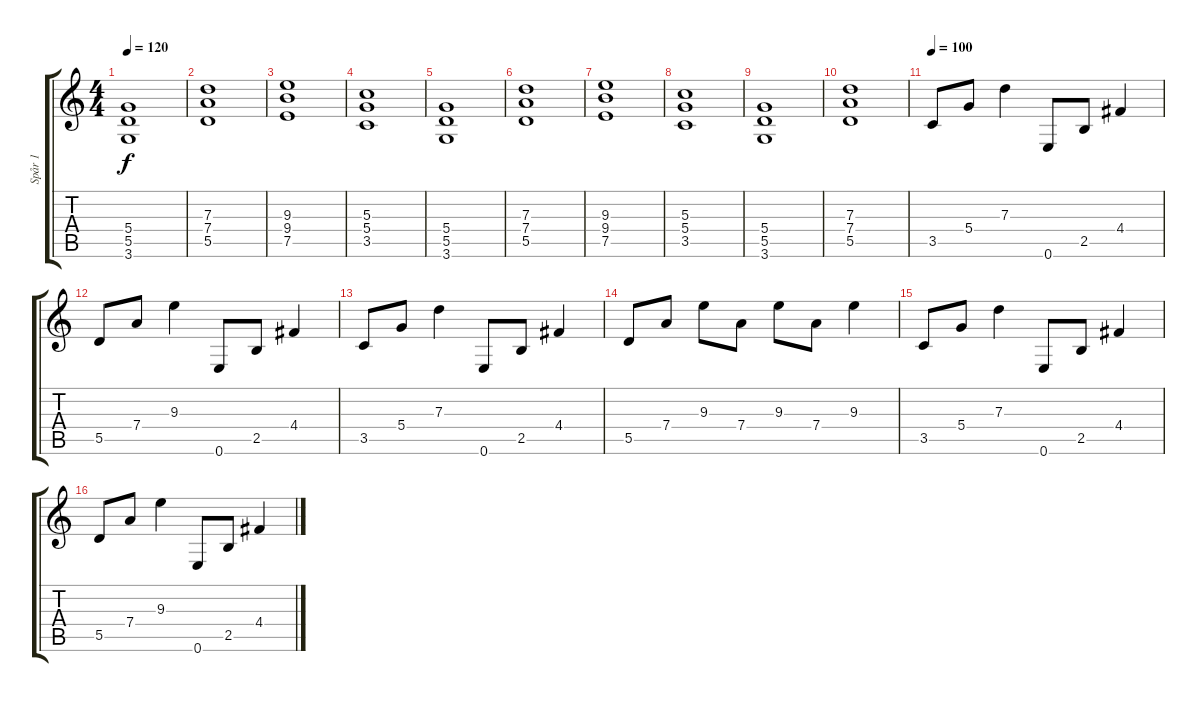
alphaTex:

\track ("Spår 1" "Spår 1") {instrument acousticguitarsteel}
\staff {score tabs}
\tuning (E4 B3 G3 D3 A2 E2) {hide}
\ts (4 4)
\tempo 120
\clef g2
\ks c
(5.4 5.5 3.6).1{dy f} |
(7.3 7.4 5.5).1 |
(9.3 9.4 7.5).1 |
(5.3 5.4 3.5).1 |
(5.4 5.5 3.6).1 |
(7.3 7.4 5.5).1 |
(9.3 9.4 7.5).1 |
(5.3 5.4 3.5).1 |
(5.4 5.5 3.6).1 |
(7.3 7.4 5.5).1 |
\tempo 100
3.5.8{volume 13} 5.4.8 7.3.4 0.6.8 2.5.8 4.4.4 |
5.5.8 7.4.8 9.3.4 0.6.8 2.5.8 4.4.4 |
3.5.8 5.4.8 7.3.4 0.6.8 2.5.8 4.4.4 |
5.5.8 7.4.8 9.3.8 7.4.8 9.3.8 7.4.8 9.3.4 |
3.5.8 5.4.8 7.3.4 0.6.8 2.5.8 4.4.4 |
5.5.8 7.4.8 9.3.4 0.6.8 2.5.8 4.4.4
